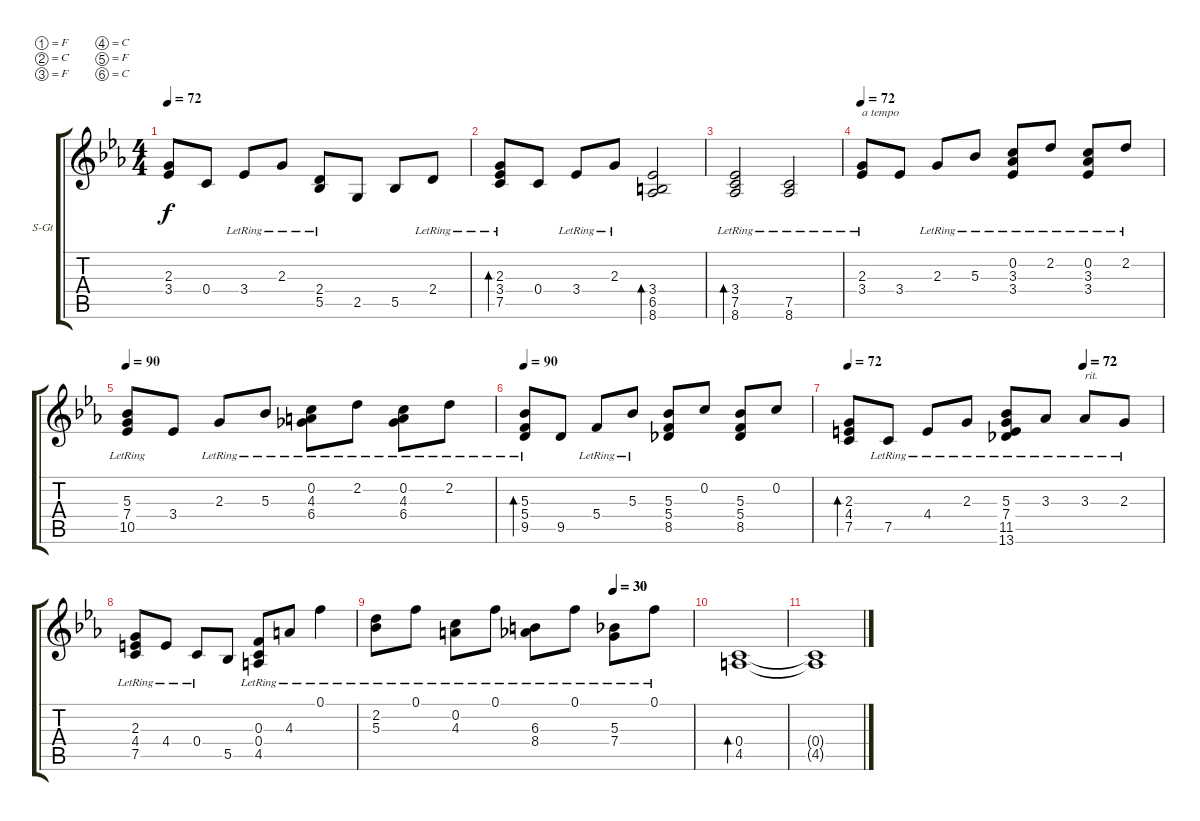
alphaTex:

\bracketExtendMode groupsimilarinstruments
\firstSystemTrackNameOrientation horizontal
\otherSystemsTrackNameOrientation horizontal
\track ("Piano (RH) [Print]" "S-Gt") {instrument brightacousticpiano}
\staff {score tabs}
\tuning (F4 C4 F3 C3 F2 C2)
\displaytranspose 12
\ts (4 4)
\tempo 72
\clef g2
\ks eb
(2.3 3.4).8{dy f} 0.4.8 3.4{lr}.8 2.3{lr}.8 (2.4{lr} 5.5).8 2.5.8 5.5.8 2.4{lr}.8 |
(2.3{lr} 3.4{lr} 7.5).8{bd 240} 0.4.8 3.4{lr}.8 2.3{lr}.8 (3.4 6.5 8.6).2{bd 120} |
(3.4{lr} 7.5 8.6).2{bd 120} (7.5{lr} 8.6).2 |
\tempo 72
(2.3{lr} 3.4).8{txt "a tempo"} 3.4.8 2.3{lr}.8 5.3{lr}.8 (0.2{lr} 3.3 3.4).8 2.2{lr}.8 (0.2{lr} 3.3{lr} 3.4).8 2.2{lr}.8 |
\tempo 90
(5.3 7.4{lr} 10.5).8 3.4.8 2.3{lr}.8 5.3{lr}.8 (0.2{lr} 4.3{lr} 6.4).8 2.2{lr}.8 (0.2{lr} 4.3{lr} 6.4).8 2.2{lr}.8 |
\tempo 90
(5.3{lr} 5.4 9.5).8{bd 120} 9.5.8 5.4{lr}.8 5.3{lr}.8 (5.3 5.4 8.5).8 0.2.8 (5.3 5.4 8.5).8 0.2.8 |
\tempo 72
\tempo (72 0.7499)
\tempo (72 0.75)
(2.3 4.4 7.5).8{bd 120} 7.5{lr}.8 4.4{lr}.8 2.3{lr}.8 (5.3{lr} 7.4 11.5 13.6).8 3.3{lr}.8 3.3{lr}.8{txt "rit."} 2.3{lr}.8 |
(2.3 4.4{lr} 7.5{lr}).8 4.4{lr}.8 0.4{lr}.8 5.5.8 (0.3{lr} 0.4 4.5).8 4.3{lr}.8 0.1{lr}.4 |
\tempo (30 0.7499)
\tempo (30 0.75)
(2.2{lr} 5.3).8 0.1{lr}.8 (0.2{lr} 4.3).8 0.1{lr}.8 (6.3{lr} 8.4).8 0.1{lr}.8 (5.3{lr} 7.4).8 0.1{lr}.8 |
(0.4 4.5).1{bd 240} |
(0.4{t} 4.5{t}).1
